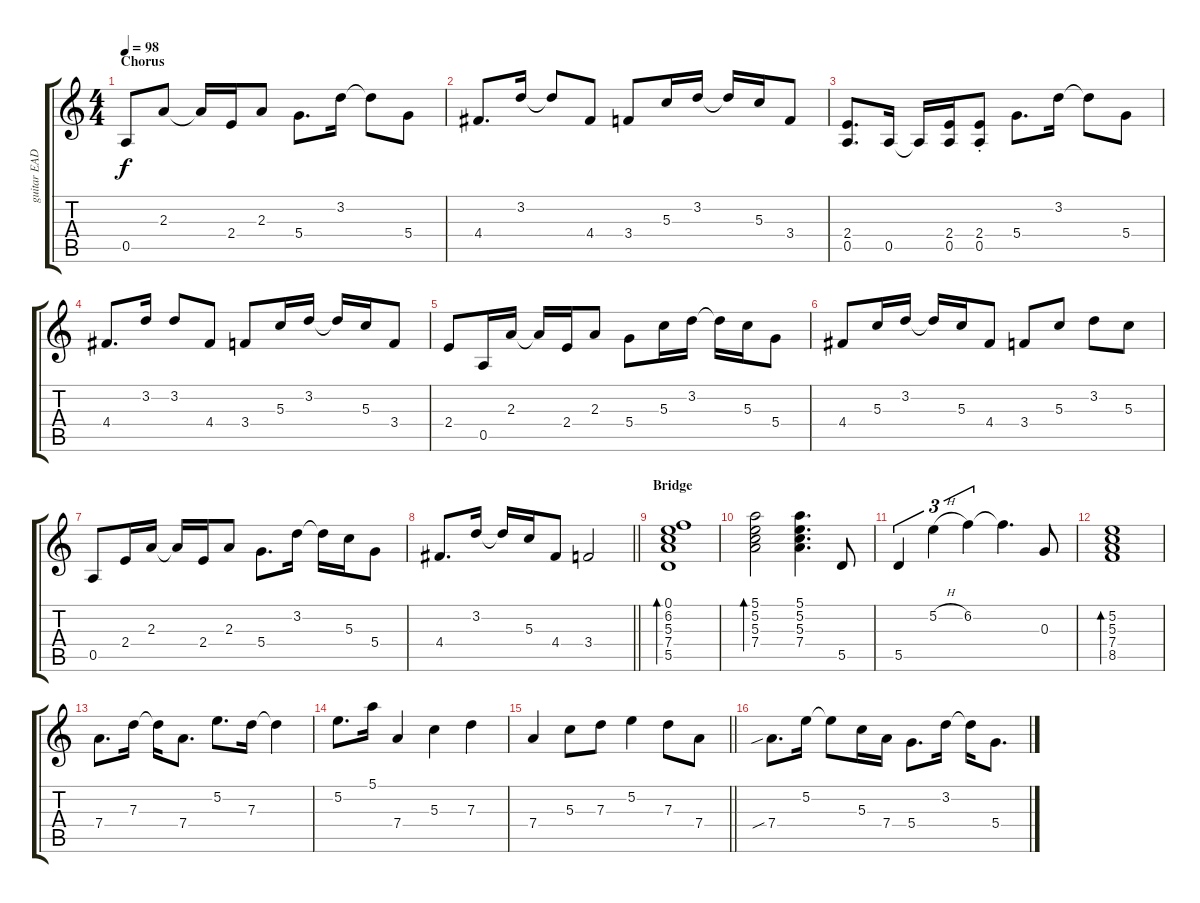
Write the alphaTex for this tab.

\track ("guitar EADGBE" "guitar EAD") {instrument electricguitarclean}
\staff {score tabs}
\tuning (E4 B3 G3 D3 A2 E2) {hide}
\ts (4 4)
\section ("" "Chorus")
\tempo 98
\clef g2
\ks c
0.5.8{dy f} 2.3.8 2.3{t}.16 2.4.16 2.3.8 5.4.8{d} 3.2.16 3.2{t}.8 5.4.8 |
4.4.8{d} 3.2.16 3.2{t}.8 4.4.8 3.4.8 5.3.16 3.2.16 3.2{t}.16 5.3.16 3.4.8 |
(2.4 0.5).8{d} 0.5.16 0.5{t}.16 (2.4 0.5).16 (2.4{st} 0.5{st}).8 5.4.8{d} 3.2.16 3.2{t}.8 5.4.8 |
4.4.8{d} 3.2.16 3.2.8 4.4.8 3.4.8 5.3.16 3.2.16 3.2{t}.16 5.3.16 3.4.8 |
2.4.8 0.5.16 2.3.16 2.3{t}.16 2.4.16 2.3.8 5.4.8 5.3.16 3.2.16 3.2{t}.16 5.3.16 5.4.8 |
4.4.8 5.3.16 3.2.16 3.2{t}.16 5.3.16 4.4.8 3.4.8 5.3.8 3.2.8 5.3.8 |
0.5.8 2.4.16 2.3.16 2.3{t}.16 2.4.16 2.3.8 5.4.8{d} 3.2.16 3.2{t}.16 5.3.16 5.4.8 |
\barLineRight lightlight
4.4.8{d} 3.2.16 3.2{t}.16 5.3.16 4.4.8 3.4.2 |
\section ("" "Bridge")
(0.1 6.2 5.3 7.4 5.5).1{bd 30} |
(5.1 5.2 5.3 7.4).2{bd 30} (5.1 5.2 5.3 7.4).4{d} 5.5.8 |
5.5.4{tu (3 2)} 5.2{h}.4{tu (3 2)} 6.2.4{tu (3 2)} 6.2{t}.4{d} 0.3.8 |
(5.2 5.3 7.4 8.5).1{bd 30} |
7.4.8{d} 7.3.16 7.3{t}.16 7.4.8{d} 5.2.8{d} 7.3.16 7.3{t}.4 |
5.2.8{d} 5.1.16 7.4.4 5.3.4 7.3.4 |
\barLineRight lightlight
7.4.4 5.3.8 7.3.8 5.2.4 7.3.8 7.4.8 |
7.4{sib}.8{d} 5.2.16 5.2{t}.8 5.3.16 7.4.16 5.4.8{d} 3.2.16 3.2{t}.16 5.4.8{d}
